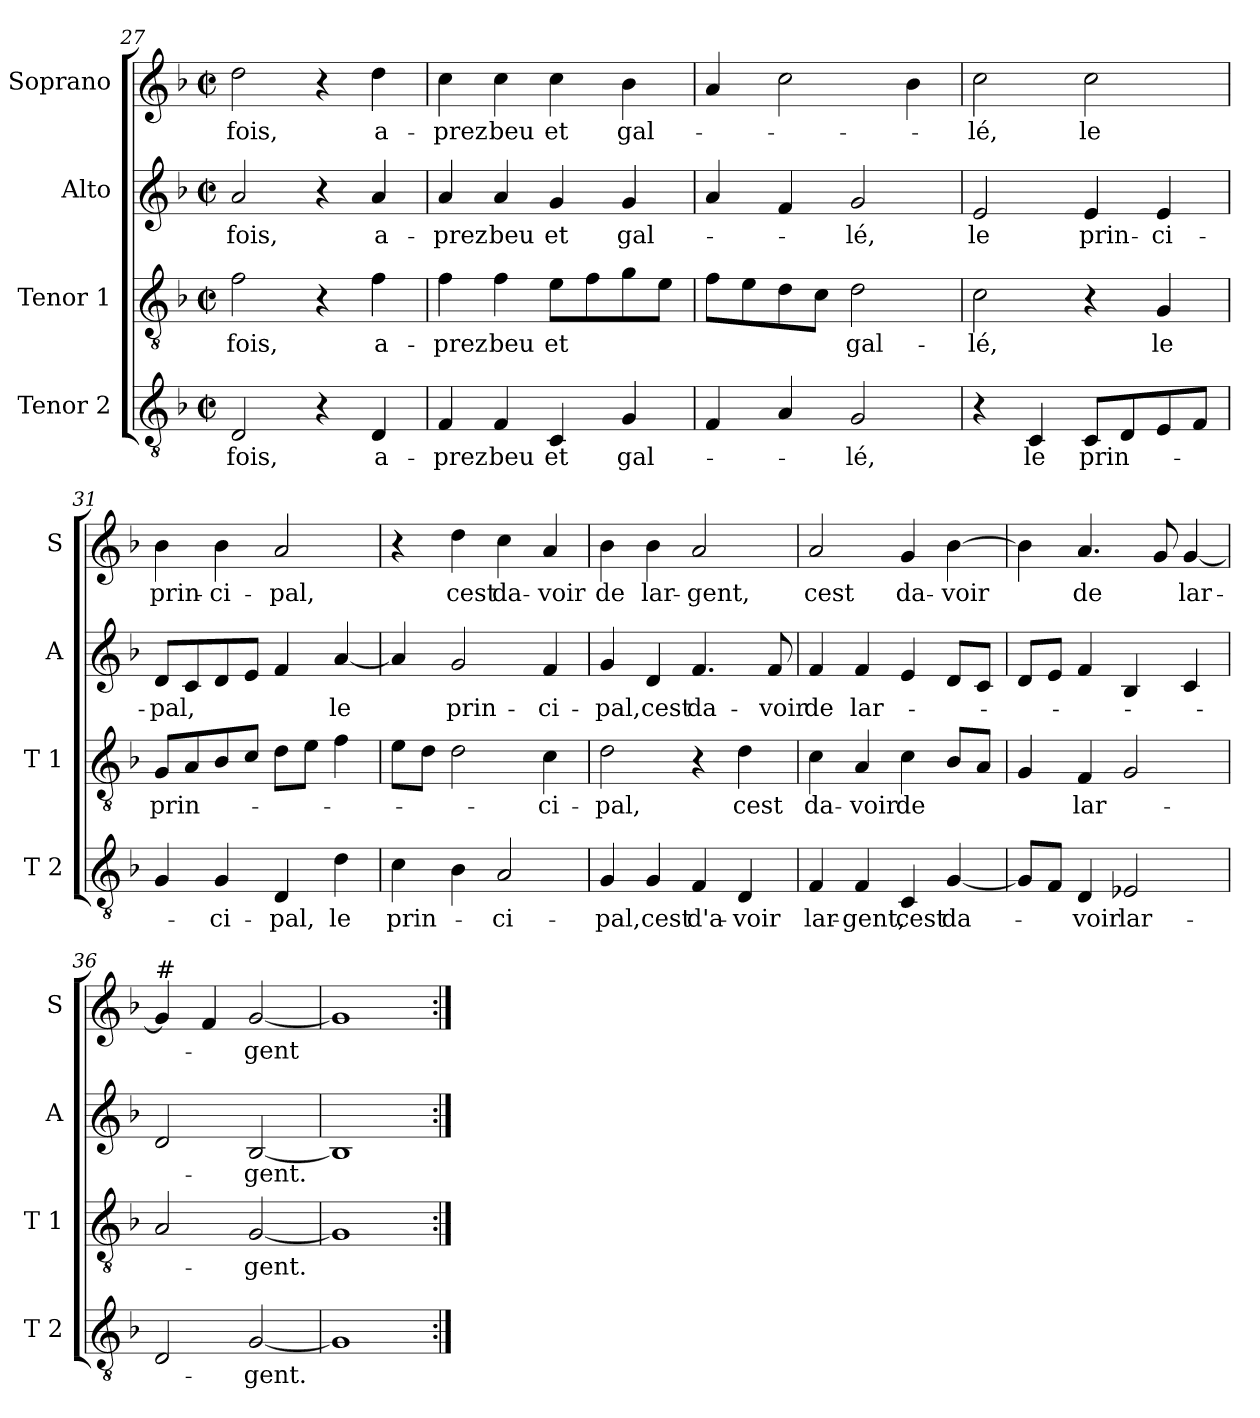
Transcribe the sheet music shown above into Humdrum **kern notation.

**kern	**text	**kern	**text	**kern	**text	**kern	**text
*part4	*part4	*part3	*part3	*part2	*part2	*part1	*part1
*staff4	*staff4	*staff3	*staff3	*staff2	*staff2	*staff1	*staff1
*I"Tenor 2	*	*I"Tenor 1	*	*I"Alto	*	*I"Soprano	*
*I'T 2	*	*I'T 1	*	*I'A	*	*I'S	*
*clefGv2	*	*clefGv2	*	*clefG2	*	*clefG2	*
*k[b-]	*	*k[b-]	*	*k[b-]	*	*k[b-]	*
*F:	*	*F:	*	*F:	*	*F:	*
*M2/2	*	*M2/2	*	*M2/2	*	*M2/2	*
*met(c|)	*	*met(c|)	*	*met(c|)	*	*met(c|)	*
=27	=27	=27	=27	=27	=27	=27	=27
!	!LO:LY:b	!	!LO:LY:b	!	!LO:LY:b	!	!LO:LY:b
2D/	-fois,	2f\	-fois,	2a/	-fois,	2dd\	-fois,
4r	.	4r	.	4r	.	4r	.
!	!LO:LY:b	!	!LO:LY:b	!	!LO:LY:b	!	!LO:LY:b
4D/	a-	4f\	a-	4a/	a-	4dd\	a-
=28	=28	=28	=28	=28	=28	=28	=28
!	!LO:LY:b	!	!LO:LY:b	!	!LO:LY:b	!	!LO:LY:b
4F/	-prez	4f\	-prez	4a/	-prez	4cc\	-prez
!	!LO:LY:b	!	!LO:LY:b	!	!LO:LY:b	!	!LO:LY:b
4F/	beu	4f\	beu	4a/	beu	4cc\	beu
!	!LO:LY:b	!	!LO:LY:b	!	!LO:LY:b	!	!LO:LY:b
4C/	et	8e\L	et	4g/	et	4cc\	et
.	.	8f\	.	.	.	.	.
!	!LO:LY:b	!	!	!	!LO:LY:b	!	!LO:LY:b
4G/	gal-	8g\	.	4g/	gal-	4b-\	gal-
.	.	8e\J	.	.	.	.	.
=29	=29	=29	=29	=29	=29	=29	=29
4F/	.	8f\L	.	4a/	.	4a/	.
.	.	8e\	.	.	.	.	.
4A/	.	8d\	.	4f/	.	2cc\	.
.	.	8c\J	.	.	.	.	.
!	!LO:LY:b	!	!LO:LY:b	!	!LO:LY:b	!	!
2G/	-lé,	2d\	gal-	2g/	-lé,	.	.
.	.	.	.	.	.	4b-\	.
!!LO:LB:g=z
=30	=30	=30	=30	=30	=30	=30	=30
!	!	!	!LO:LY:b	!	!LO:LY:b	!	!LO:LY:b
4r	.	2c\	-lé,	2e/	le	2cc\	-lé,
!	!LO:LY:b	!	!	!	!	!	!
4C/	le	.	.	.	.	.	.
!	!LO:LY:b	!	!	!	!LO:LY:b	!	!LO:LY:b
8C/L	prin-	4r	.	4e/	prin-	2cc\	le
8D/	.	.	.	.	.	.	.
!	!	!	!LO:LY:b	!	!LO:LY:b	!	!
8E/	.	4G/	le	4e/	-ci-	.	.
8F/J	.	.	.	.	.	.	.
=31	=31	=31	=31	=31	=31	=31	=31
!	!	!	!LO:LY:b	!	!LO:LY:b	!	!LO:LY:b
4G/	.	8G/L	prin-	8d/L	-pal,	4b-\	prin-
.	.	8A/	.	8c/	.	.	.
!	!LO:LY:b	!	!	!	!	!	!LO:LY:b
4G/	-ci-	8B-/	.	8d/	.	4b-\	-ci-
.	.	8c/J	.	8e/J	.	.	.
!	!LO:LY:b	!	!	!	!	!	!LO:LY:b
4D/	-pal,	8d\L	.	4f/	.	2a/	-pal,
.	.	8e\J	.	.	.	.	.
!	!LO:LY:b	!	!	!	!LO:LY:b	!	!
4d\	le	4f\	.	[4a/	le	.	.
=32	=32	=32	=32	=32	=32	=32	=32
!	!LO:LY:b	!	!	!	!	!	!
4c\	prin-	8e\L	.	4a/]	.	4r	.
.	.	8d\J	.	.	.	.	.
!	!	!	!	!	!LO:LY:b	!	!LO:LY:b
4B-\	.	2d\	.	2g/	prin-	4dd\	cest
!	!LO:LY:b	!	!	!	!	!	!LO:LY:b
2A/	-ci-	.	.	.	.	4cc\	da-
!	!	!	!LO:LY:b	!	!LO:LY:b	!	!LO:LY:b
.	.	4c\	-ci-	4f/	-ci-	4a/	-voir
=33	=33	=33	=33	=33	=33	=33	=33
!	!LO:LY:b	!	!LO:LY:b	!	!LO:LY:b	!	!LO:LY:b
4G/	-pal,	2d\	-pal,	4g/	-pal,	4b-\	de
!	!LO:LY:b	!	!	!	!LO:LY:b	!	!LO:LY:b
4G/	cest	.	.	4d/	cest	4b-\	lar-
!	!LO:LY:b	!	!	!	!LO:LY:b	!	!LO:LY:b
4F/	d'a-	4r	.	4.f/	da-	2a/	-gent,
!	!LO:LY:b	!	!LO:LY:b	!	!	!	!
4D/	-voir	4d\	cest	.	.	.	.
!	!	!	!	!	!LO:LY:b	!	!
.	.	.	.	8f/	-voir	.	.
!!LO:LB:g=z
=34	=34	=34	=34	=34	=34	=34	=34
!	!LO:LY:b	!	!LO:LY:b	!	!LO:LY:b	!	!LO:LY:b
4F/	lar-	4c\	da-	4f/	de	2a/	cest
!	!LO:LY:b	!	!LO:LY:b	!	!LO:LY:b	!	!
4F/	-gent,	4A/	-voir	4f/	lar-	.	.
!	!LO:LY:b	!	!LO:LY:b	!	!	!	!LO:LY:b
4C/	cest	4c\	de	4e/	.	4g/	da-
!	!LO:LY:b	!	!	!	!	!	!LO:LY:b
[4G/	da-	8B-/L	.	8d/L	.	[4b-\	-voir
.	.	8A/J	.	8c/J	.	.	.
=35	=35	=35	=35	=35	=35	=35	=35
8G/L]	.	4G/	.	8d/L	.	4b-\]	.
8F/J	.	.	.	8e/J	.	.	.
!	!LO:LY:b	!	!LO:LY:b	!	!	!	!LO:LY:b
4D/	-voir	4F/	lar-	4f/	.	4.a/	de
!	!LO:LY:b	!	!	!	!	!	!
2E-X/	lar-	2G/	.	4B-/	.	.	.
.	.	.	.	.	.	8g/	.
!	!	!	!	!	!	!	!LO:LY:b
.	.	.	.	4c/	.	[4g/	lar-
=36	=36	=36	=36	=36	=36	=36	=36
!	!	!	!	!	!	!LO:TX:a:t=#	!
2D/	.	2A/	.	2d/	.	4g/]	.
.	.	.	.	.	.	4f/	.
!	!LO:LY:b	!	!LO:LY:b	!	!LO:LY:b	!	!LO:LY:b
[2G/	-gent.	[2G/	-gent.	[2B-/	-gent.	[2g/	-gent
=37	=37	=37	=37	=37	=37	=37	=37
1G]	.	1G]	.	1B-]	.	1g]	.
=:|!	=:|!	=:|!	=:|!	=:|!	=:|!	=:|!	=:|!
*-	*-	*-	*-	*-	*-	*-	*-
